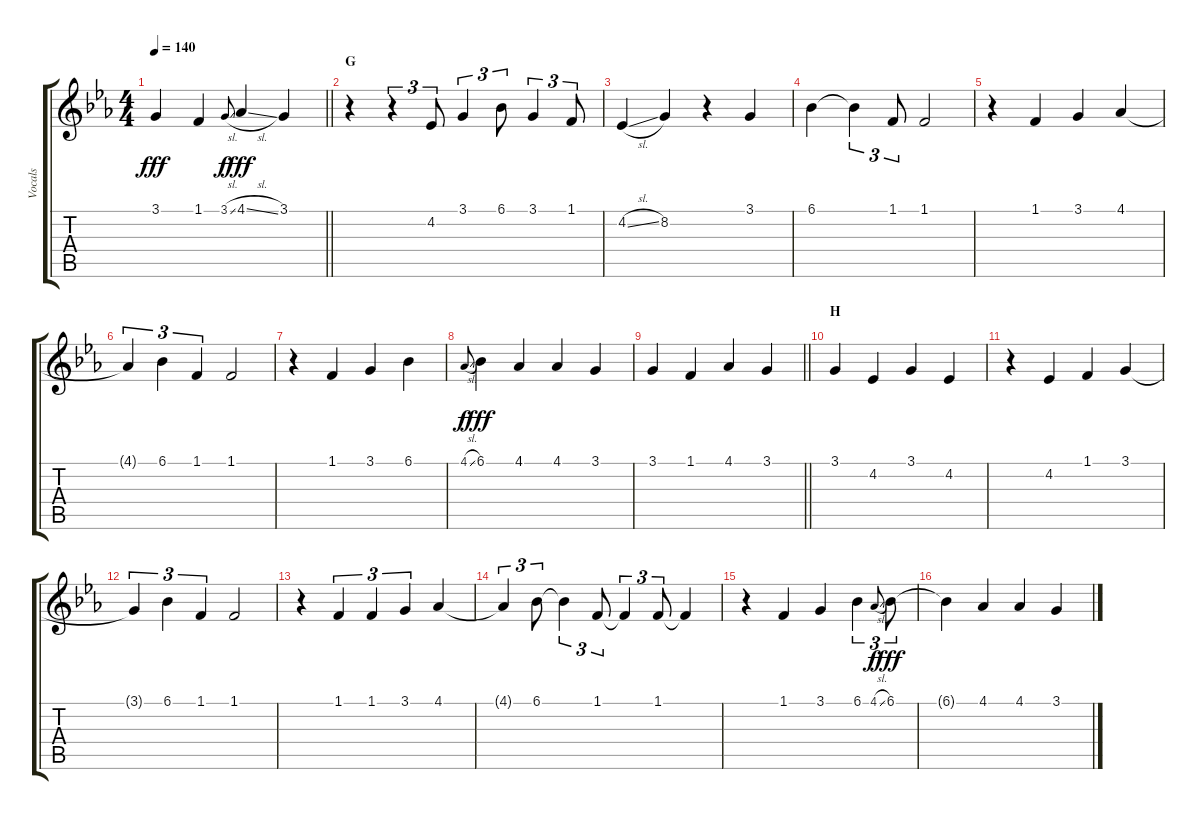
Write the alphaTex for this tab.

\track ("Vocals" "Vocals") {instrument voiceoohs}
\staff {score tabs}
\tuning (E4 B3 G3 D3 A2 E2) {hide}
\ts (4 4)
\tempo 140
\clef g2
\barLineRight lightlight
\ks eb
3.1.4{dy fff} 1.1.4 3.1{sl}.8{gr onbeat dy f} 4.1{sl}.4{dy fff} 3.1.4 |
\section ("" "G")
r.4 r.4{tu (3 2)} 4.2.8{tu (3 2)} 3.1.4{tu (3 2)} 6.1.8{tu (3 2)} 3.1.4{tu (3 2)} 1.1.8{tu (3 2)} |
4.2{sl}.4 8.2.4 r.4 3.1.4 |
6.1.4 6.1{t}.4{tu (3 2)} 1.1.8{tu (3 2)} 1.1.2 |
r.4 1.1.4 3.1.4 4.1.4 |
4.1{t}.4{tu (3 2)} 6.1.4{tu (3 2)} 1.1.4{tu (3 2)} 1.1.2 |
r.4 1.1.4 3.1.4 6.1.4 |
4.1{sl}.8{gr onbeat dy f} 6.1.4{dy fff} 4.1.4 4.1.4 3.1.4 |
\barLineRight lightlight
3.1.4 1.1.4 4.1.4 3.1.4 |
\section ("" "H")
3.1.4 4.2.4 3.1.4 4.2.4 |
r.4 4.2.4 1.1.4 3.1.4 |
3.1{t}.4{tu (3 2)} 6.1.4{tu (3 2)} 1.1.4{tu (3 2)} 1.1.2 |
r.4 1.1.4{tu (3 2)} 1.1.4{tu (3 2)} 3.1.4{tu (3 2)} 4.1.4 |
4.1{t}.4{tu (3 2)} 6.1.8{tu (3 2)} 6.1{t}.4{tu (3 2)} 1.1.8{tu (3 2)} 1.1{t}.4{tu (3 2)} 1.1.8{tu (3 2)} 1.1{t}.4 |
r.4 1.1.4 3.1.4 6.1.4{tu (3 2)} 4.1{sl}.8{gr onbeat dy f} 6.1.8{tu (3 2) dy fff} |
6.1{t}.4 4.1.4 4.1.4 3.1.4
